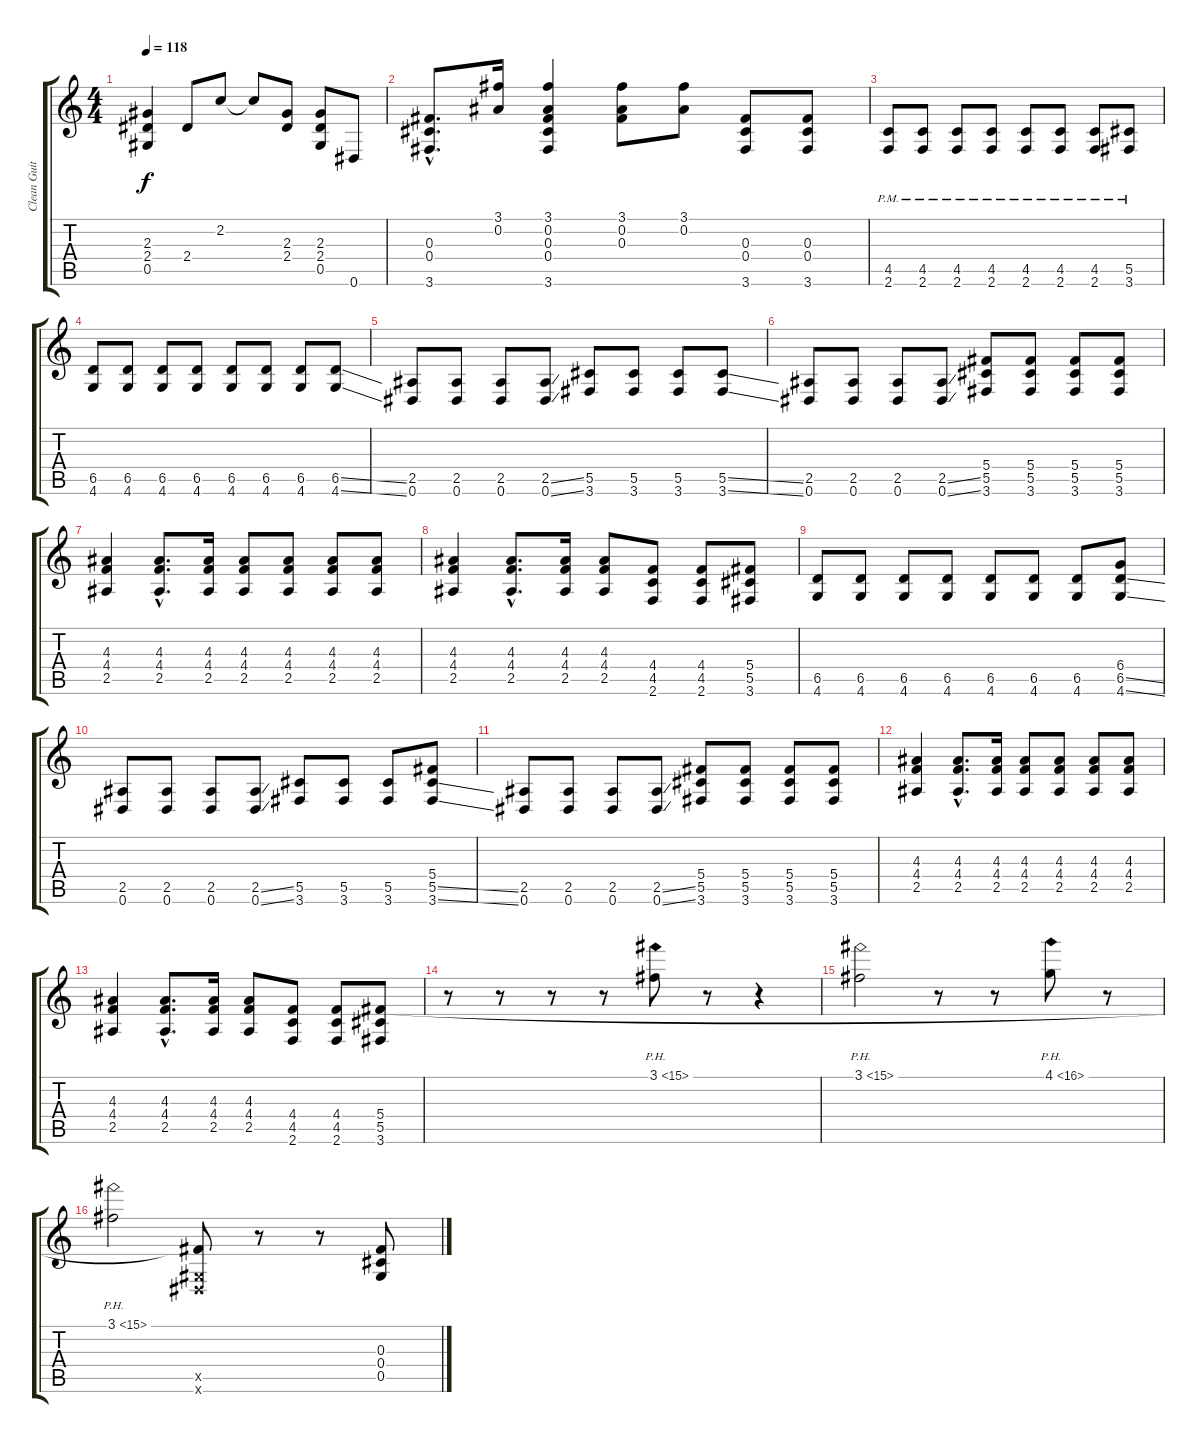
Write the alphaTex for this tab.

\track ("Clean Guitar" "Clean Guit") {instrument electricguitarclean}
\staff {score tabs}
\tuning (Eb4 Bb3 Gb3 Db3 Ab2 Eb2) {hide}
\ts (4 4)
\tempo 118
\clef g2
\ks c
(2.3 2.4 0.5).4{dy f} 2.4.8 2.2.8 2.2{t}.8 (2.3 2.4).8 (2.3 2.4 0.5).8 0.6.8 |
(0.3{hac} 0.4{hac} 3.6{hac}).8{d} (3.1 0.2).16 (3.1 0.2 0.3 0.4 3.6).4 (3.1 0.2 0.3).8 (3.1 0.2).8 (0.3 0.4 3.6).8 (0.3 0.4 3.6).8 |
(4.5{pm} 2.6{pm}).8 (4.5{pm} 2.6{pm}).8 (4.5{pm} 2.6{pm}).8 (4.5{pm} 2.6{pm}).8 (4.5{pm} 2.6{pm}).8 (4.5{pm} 2.6{pm}).8 (4.5{pm} 2.6{pm}).8 (5.5{pm} 3.6{pm}).8 |
(6.5 4.6).8{instrument electricguitarclean} (6.5 4.6).8 (6.5 4.6).8 (6.5 4.6).8 (6.5 4.6).8 (6.5 4.6).8 (6.5 4.6).8 (6.5{ss} 4.6{ss}).8 |
(2.5 0.6).8 (2.5 0.6).8 (2.5 0.6).8 (2.5{ss} 0.6{ss}).8 (5.5 3.6).8 (5.5 3.6).8 (5.5 3.6).8 (5.5{ss} 3.6{ss}).8 |
(2.5 0.6).8 (2.5 0.6).8 (2.5 0.6).8 (2.5{ss} 0.6{ss}).8 (5.4 5.5 3.6).8 (5.4 5.5 3.6).8 (5.4 5.5 3.6).8 (5.4 5.5 3.6).8 |
(4.3 4.4 2.5).4{instrument distortionguitar} (4.3{hac} 4.4{hac} 2.5{hac}).8{d} (4.3 4.4 2.5).16 (4.3 4.4 2.5).8 (4.3 4.4 2.5).8 (4.3 4.4 2.5).8 (4.3 4.4 2.5).8 |
(4.3 4.4 2.5).4 (4.3{hac} 4.4{hac} 2.5{hac}).8{d} (4.3 4.4 2.5).16 (4.3 4.4 2.5).8 (4.4 4.5 2.6).8 (4.4 4.5 2.6).8 (5.4 5.5 3.6).8 |
(6.5 4.6).8{instrument electricguitarclean} (6.5 4.6).8 (6.5 4.6).8 (6.5 4.6).8 (6.5 4.6).8 (6.5 4.6).8 (6.5 4.6).8 (6.4 6.5{ss} 4.6{ss}).8 |
(2.5 0.6).8 (2.5 0.6).8 (2.5 0.6).8 (2.5{ss} 0.6{ss}).8 (5.5 3.6).8 (5.5 3.6).8 (5.5 3.6).8 (5.4 5.5{ss} 3.6{ss}).8 |
(2.5 0.6).8 (2.5 0.6).8 (2.5 0.6).8 (2.5{ss} 0.6{ss}).8 (5.4 5.5 3.6).8 (5.4 5.5 3.6).8 (5.4 5.5 3.6).8 (5.4 5.5 3.6).8 |
(4.3 4.4 2.5).4{instrument distortionguitar} (4.3{hac} 4.4{hac} 2.5{hac}).8{d} (4.3 4.4 2.5).16 (4.3 4.4 2.5).8 (4.3 4.4 2.5).8 (4.3 4.4 2.5).8 (4.3 4.4 2.5).8 |
(4.3 4.4 2.5).4 (4.3{hac} 4.4{hac} 2.5{hac}).8{d} (4.3 4.4 2.5).16 (4.3 4.4 2.5).8 (4.4 4.5 2.6).8 (4.4 4.5 2.6).8 (5.4 5.5 3.6).8 |
r.8{instrument guitarharmonics} r.8 r.8 r.8 3.1{ph 12}.8 r.8 r.4 |
3.1{ph 12}.2 r.8 r.8 4.1{ph 12}.8 r.8 |
3.1{ph 12}.2 (5.4{t} 0.5{x} 0.6{x}).8 r.8 r.8 (0.3 0.4 0.5).8
